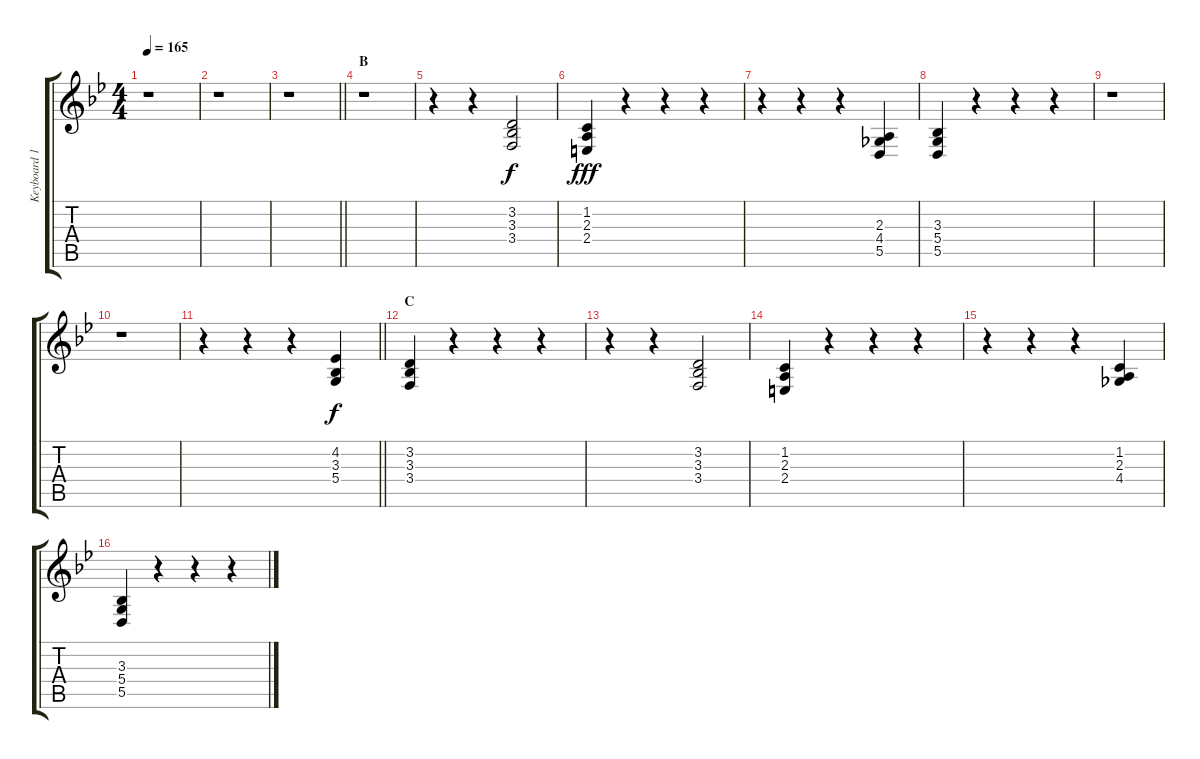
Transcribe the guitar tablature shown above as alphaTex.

\track ("Keyboard 1" "Keyboard 1") {instrument electricgrandpiano}
\staff {score tabs}
\tuning (E4 B3 G3 D3 A2 E2) {hide}
\ts (4 4)
\tempo 165
\clef g2
\ks bb
r.1{dy f} |
r.1 |
\barLineRight lightlight
r.1 |
\section ("" "B")
r.1 |
r.4 r.4 (3.2 3.3 3.4).2 |
(1.2 2.3 2.4).4{dy fff} r.4 r.4 r.4 |
r.4 r.4 r.4 (2.3 4.4 5.5).4 |
(3.3 5.4 5.5).4 r.4 r.4 r.4 |
r.1 |
r.1 |
\barLineRight lightlight
r.4 r.4 r.4 (4.2 3.3 5.4).4{dy f} |
\section ("" "C")
(3.2 3.3 3.4).4 r.4 r.4 r.4 |
r.4 r.4 (3.2 3.3 3.4).2 |
(1.2 2.3 2.4).4 r.4 r.4 r.4 |
r.4 r.4 r.4 (1.2 2.3 4.4).4 |
(3.3 5.4 5.5).4 r.4 r.4 r.4
